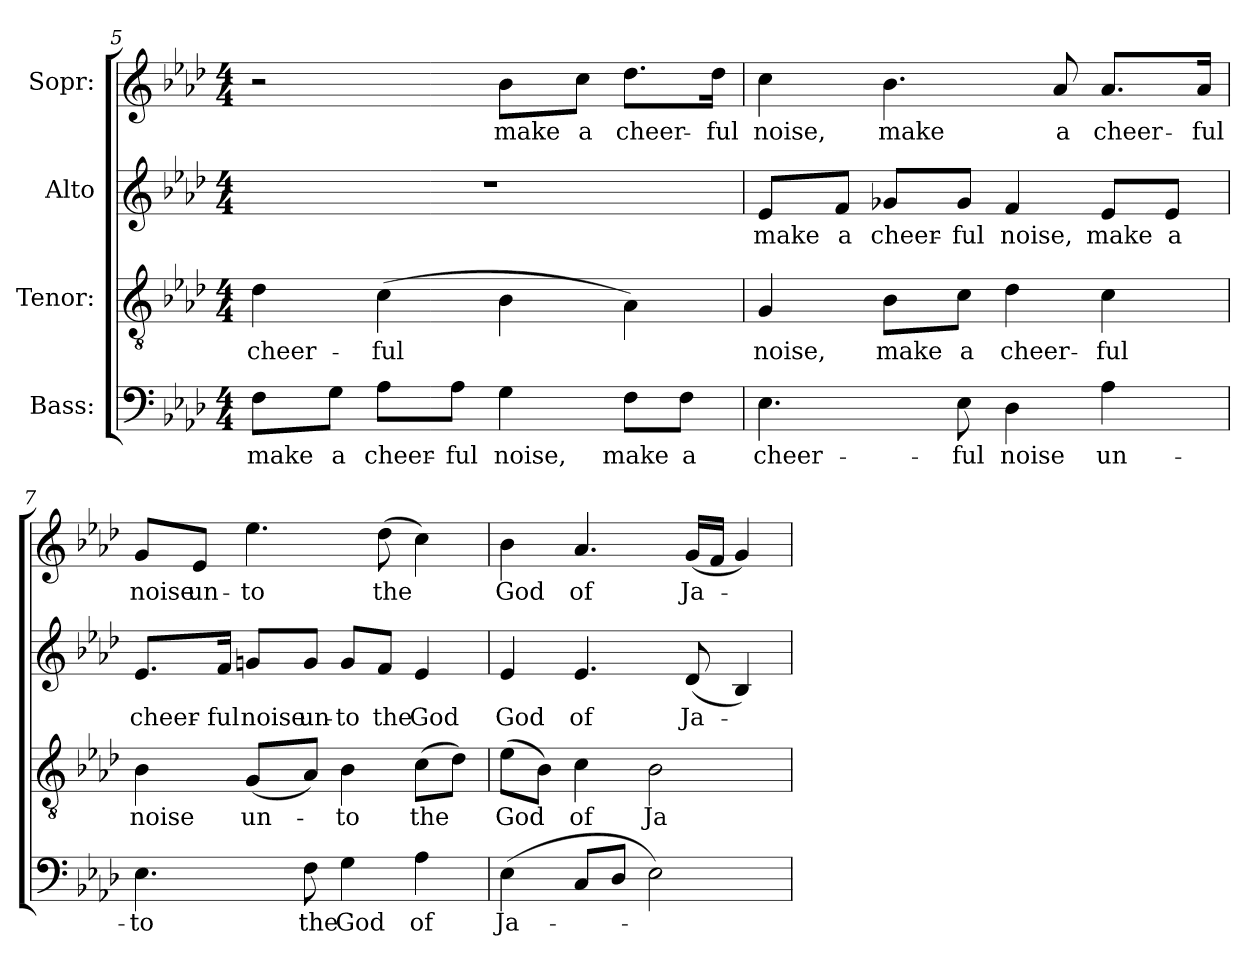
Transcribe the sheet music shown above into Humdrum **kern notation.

**kern	**text	**kern	**text	**kern	**text	**kern	**text
*part4	*part4	*part3	*part3	*part2	*part2	*part1	*part1
*staff4	*staff4	*staff3	*staff3	*staff2	*staff2	*staff1	*staff1
*I"Bass:	*	*I"Tenor:	*	*I"Alto	*	*I"Sopr:	*
!!LO:LB:g=z
*clefF4	*	*clefGv2	*	*clefG2	*	*clefG2	*
*	*	*ITrd7c12	*	*	*	*	*
*k[b-e-a-d-]	*	*k[b-e-a-d-]	*	*k[b-e-a-d-]	*	*k[b-e-a-d-]	*
*A-:	*	*A-:	*	*A-:	*	*A-:	*
*M4/4	*	*M4/4	*	*M4/4	*	*M4/4	*
=5	=5	=5	=5	=5	=5	=5	=5
!	!LO:LY:b:color=#000000	!	!	!	!	!	!
!	!	!	!LO:LY:b:color=#000000	!	!	!	!
8Fi\L	make	4D-i\	cheer-	1r	.	2r	.
!	!LO:LY:b:color=#000000	!	!	!	!	!	!
8Gi\J	a	.	.	.	.	.	.
!	!LO:LY:b:color=#000000	!	!	!	!	!	!
!	!	!	!LO:LY:b:color=#000000	!	!	!	!
8A-i\L	cheer-	(4Ci\	-ful	.	.	.	.
!	!LO:LY:b:color=#000000	!	!	!	!	!	!
8A-i\J	-ful	.	.	.	.	.	.
!	!LO:LY:b:color=#000000	!	!	!	!	!	!
!	!	!	!	!	!	!	!LO:LY:b:color=#000000
4Gi\	noise,	4BB-i\	.	.	.	8b-i\L	make
!	!	!	!	!	!	!	!LO:LY:b:color=#000000
.	.	.	.	.	.	8cci\J	a
!	!LO:LY:b:color=#000000	!	!	!	!	!	!
!	!	!	!	!	!	!	!LO:LY:b:color=#000000
8Fi\L	make	4AA-i\)	.	.	.	8.dd-i\L	cheer-
!	!LO:LY:b:color=#000000	!	!	!	!	!	!
8Fi\J	a	.	.	.	.	.	.
!	!	!	!	!	!	!	!LO:LY:b:color=#000000
.	.	.	.	.	.	16dd-i\Jk	-ful
=6	=6	=6	=6	=6	=6	=6	=6
!	!LO:LY:b:color=#000000	!	!	!	!	!	!
!	!	!	!LO:LY:b:color=#000000	!	!	!	!
!	!	!	!	!	!LO:LY:b:color=#000000	!	!
!	!	!	!	!	!	!	!LO:LY:b:color=#000000
4.E-i\	cheer-	4GGi/	noise,	8e-i/L	make	4cci\	noise,
!	!	!	!	!	!LO:LY:b:color=#000000	!	!
.	.	.	.	8fi/J	a	.	.
!	!	!	!LO:LY:b:color=#000000	!	!	!	!
!	!	!	!	!	!LO:LY:b:color=#000000	!	!
!	!	!	!	!	!	!	!LO:LY:b:color=#000000
.	.	8BB-i\L	make	8g-Xi/L	cheer-	4.b-i\	make
!	!LO:LY:b:color=#000000	!	!	!	!	!	!
!	!	!	!LO:LY:b:color=#000000	!	!	!	!
!	!	!	!	!	!LO:LY:b:color=#000000	!	!
8E-i\	-ful	8Ci\J	a	8g-i/J	-ful	.	.
!	!LO:LY:b:color=#000000	!	!	!	!	!	!
!	!	!	!LO:LY:b:color=#000000	!	!	!	!
!	!	!	!	!	!LO:LY:b:color=#000000	!	!
4D-i\	noise	4D-i\	cheer-	4fi/	noise,	.	.
!	!	!	!	!	!	!	!LO:LY:b:color=#000000
.	.	.	.	.	.	8a-i/	a
!	!LO:LY:b:color=#000000	!	!	!	!	!	!
!	!	!	!LO:LY:b:color=#000000	!	!	!	!
!	!	!	!	!	!LO:LY:b:color=#000000	!	!
!	!	!	!	!	!	!	!LO:LY:b:color=#000000
4A-i\	un-	4Ci\	-ful	8e-i/L	make	8.a-i/L	cheer-
!	!	!	!	!	!LO:LY:b:color=#000000	!	!
.	.	.	.	8e-i/J	a	.	.
!	!	!	!	!	!	!	!LO:LY:b:color=#000000
.	.	.	.	.	.	16a-i/Jk	-ful
=7	=7	=7	=7	=7	=7	=7	=7
!	!LO:LY:b:color=#000000	!	!	!	!	!	!
!	!	!	!LO:LY:b:color=#000000	!	!	!	!
!	!	!	!	!	!LO:LY:b:color=#000000	!	!
!	!	!	!	!	!	!	!LO:LY:b:color=#000000
4.E-i\	-to	4BB-i\	noise	8.e-i/L	cheer-	8gi/L	noise
!	!	!	!	!	!	!	!LO:LY:b:color=#000000
.	.	.	.	.	.	8e-i/J	un-
!	!	!	!	!	!LO:LY:b:color=#000000	!	!
.	.	.	.	16fi/Jk	-ful	.	.
!	!	!	!LO:LY:b:color=#000000	!	!	!	!
!	!	!	!	!	!LO:LY:b:color=#000000	!	!
!	!	!	!	!	!	!	!LO:LY:b:color=#000000
.	.	(8GGi/L	un-	8gni/L	noise	4.ee-i\	-to
!	!LO:LY:b:color=#000000	!	!	!	!	!	!
!	!	!	!	!	!LO:LY:b:color=#000000	!	!
8Fi\	the	8AA-i/J)	.	8gi/J	un-	.	.
!	!LO:LY:b:color=#000000	!	!	!	!	!	!
!	!	!	!LO:LY:b:color=#000000	!	!	!	!
!	!	!	!	!	!LO:LY:b:color=#000000	!	!
4Gi\	God	4BB-i\	-to	8gi/L	-to	.	.
!	!	!	!	!	!LO:LY:b:color=#000000	!	!
!	!	!	!	!	!	!	!LO:LY:b:color=#000000
.	.	.	.	8fi/J	the	(8dd-i\	the
!	!LO:LY:b:color=#000000	!	!	!	!	!	!
!	!	!	!LO:LY:b:color=#000000	!	!	!	!
!	!	!	!	!	!LO:LY:b:color=#000000	!	!
4A-i\	of	(8Ci\L	the	4e-i/	God	4cci\)	.
.	.	8D-i\J)	.	.	.	.	.
!!LO:LB:g=z
=8	=8	=8	=8	=8	=8	=8	=8
!	!LO:LY:b:color=#000000	!	!	!	!	!	!
!	!	!	!LO:LY:b:color=#000000	!	!	!	!
!	!	!	!	!	!LO:LY:b:color=#000000	!	!
!	!	!	!	!	!	!	!LO:LY:b:color=#000000
(4E-i\	Ja-	(8E-i\L	God	4e-i/	God	4b-i\	God
.	.	8BB-i\J)	.	.	.	.	.
!	!	!	!LO:LY:b:color=#000000	!	!	!	!
!	!	!	!	!	!LO:LY:b:color=#000000	!	!
!	!	!	!	!	!	!	!LO:LY:b:color=#000000
8Ci/L	.	4Ci\	of	4.e-i/	of	4.a-i/	of
8D-i/J	.	.	.	.	.	.	.
!	!	!	!LO:LY:b:color=#000000	!	!	!	!
2E-i\)	.	2BB-i\	Ja-	.	.	.	.
!	!	!	!	!	!LO:LY:b:color=#000000	!	!
!	!	!	!	!	!	!	!LO:LY:b:color=#000000
.	.	.	.	(8d-i/	Ja-	(16gi/LL	Ja-
.	.	.	.	.	.	16fi/JJ	.
.	.	.	.	4B-i/)	.	4gi/)	.
=	=	=	=	=	=	=	=
*-	*-	*-	*-	*-	*-	*-	*-
